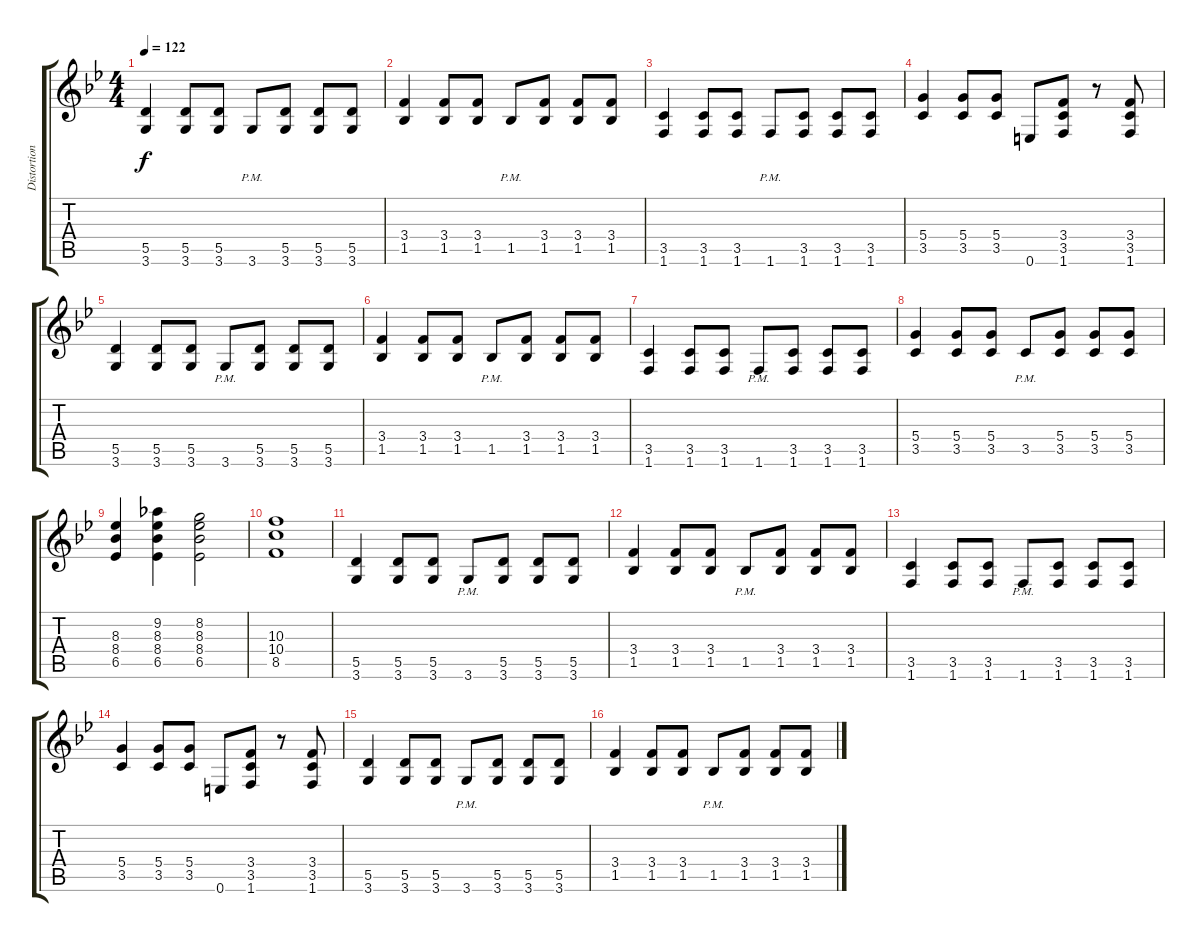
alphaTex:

\track ("Distortion" "Distortion") {instrument distortionguitar}
\staff {score tabs}
\tuning (E4 B3 G3 D3 A2 E2) {hide}
\ts (4 4)
\tempo 122
\clef g2
\ks bb
(5.5 3.6).4{dy f} (5.5 3.6).8 (5.5 3.6).8 3.6{pm}.8 (5.5 3.6).8 (5.5 3.6).8 (5.5 3.6).8 |
(3.4 1.5).4 (3.4 1.5).8 (3.4 1.5).8 1.5{pm}.8 (3.4 1.5).8 (3.4 1.5).8 (3.4 1.5).8 |
(3.5 1.6).4 (3.5 1.6).8 (3.5 1.6).8 1.6{pm}.8 (3.5 1.6).8 (3.5 1.6).8 (3.5 1.6).8 |
(5.4 3.5).4 (5.4 3.5).8 (5.4 3.5).8 0.6.8 (3.4 3.5 1.6).8 r.8 (3.4 3.5 1.6).8 |
(5.5 3.6).4 (5.5 3.6).8 (5.5 3.6).8 3.6{pm}.8 (5.5 3.6).8 (5.5 3.6).8 (5.5 3.6).8 |
(3.4 1.5).4 (3.4 1.5).8 (3.4 1.5).8 1.5{pm}.8 (3.4 1.5).8 (3.4 1.5).8 (3.4 1.5).8 |
(3.5 1.6).4 (3.5 1.6).8 (3.5 1.6).8 1.6{pm}.8 (3.5 1.6).8 (3.5 1.6).8 (3.5 1.6).8 |
(5.4 3.5).4 (5.4 3.5).8 (5.4 3.5).8 3.5{pm}.8 (5.4 3.5).8 (5.4 3.5).8 (5.4 3.5).8 |
(8.3 8.4 6.5).4 (9.2 8.3 8.4 6.5).4 (8.2 8.3 8.4 6.5).2 |
(10.3 10.4 8.5).1 |
(5.5 3.6).4 (5.5 3.6).8 (5.5 3.6).8 3.6{pm}.8 (5.5 3.6).8 (5.5 3.6).8 (5.5 3.6).8 |
(3.4 1.5).4 (3.4 1.5).8 (3.4 1.5).8 1.5{pm}.8 (3.4 1.5).8 (3.4 1.5).8 (3.4 1.5).8 |
(3.5 1.6).4 (3.5 1.6).8 (3.5 1.6).8 1.6{pm}.8 (3.5 1.6).8 (3.5 1.6).8 (3.5 1.6).8 |
(5.4 3.5).4 (5.4 3.5).8 (5.4 3.5).8 0.6.8 (3.4 3.5 1.6).8 r.8 (3.4 3.5 1.6).8 |
(5.5 3.6).4 (5.5 3.6).8 (5.5 3.6).8 3.6{pm}.8 (5.5 3.6).8 (5.5 3.6).8 (5.5 3.6).8 |
(3.4 1.5).4 (3.4 1.5).8 (3.4 1.5).8 1.5{pm}.8 (3.4 1.5).8 (3.4 1.5).8 (3.4 1.5).8
